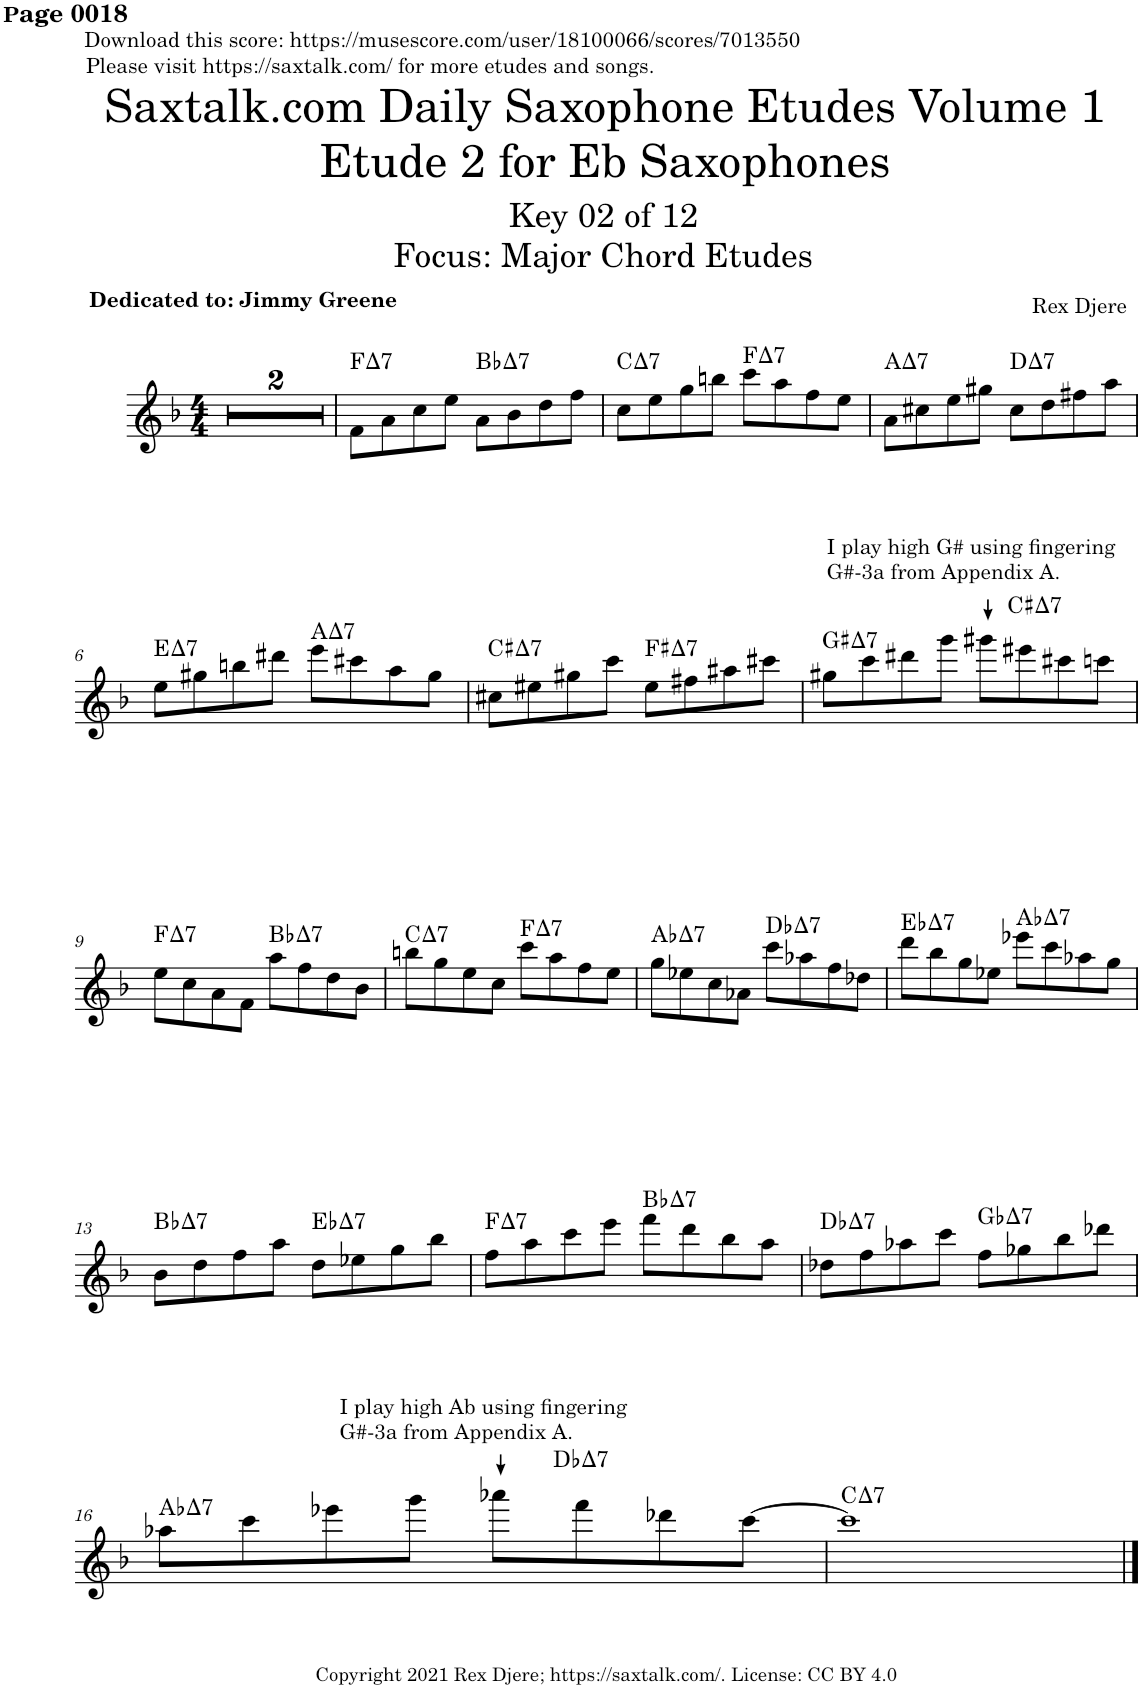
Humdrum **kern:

**kern	**harte
*part1	*part1
*staff1	*
*I"Alto Saxophone	*
*I'A. Sax.	*
*clefG2	*
*Trd5c9	*
*k[b-]	*
*M4/4	*
=1	=1
1r	.
=2	=2
1r	.
=3	=3
!	!LO:H:kt=7
8f\L	F:maj7
8a\	.
8cc\	.
8ee\J	.
!	!LO:H:kt=7
8a\L	Bb:maj7
8b-\	.
8dd\	.
8ff\J	.
=4	=4
!	!LO:H:kt=7
8cc\L	C:maj7
8ee\	.
8gg\	.
8bbn\J	.
!	!LO:H:kt=7
8ccc\L	F:maj7
8aa\	.
8ff\	.
8ee\J	.
=5	=5
!	!LO:H:kt=7
8a\L	A:maj7
8cc#X\	.
8ee\	.
8gg#X\J	.
!	!LO:H:kt=7
8cc#\L	D:maj7
8dd\	.
8ff#X\	.
8aa\J	.
!!LO:LB:g=z
=6	=6
!	!LO:H:kt=7
8ee\L	E:maj7
8gg#X\	.
8bbn\	.
8ddd#X\J	.
!	!LO:H:kt=7
8eee\L	A:maj7
8ccc#X\	.
8aa\	.
8gg#\J	.
=7	=7
!	!LO:H:kt=7
8cc#X\L	C#:maj7
8ee#X\	.
8gg#X\	.
8ccc\J	.
!	!LO:H:kt=7
8ee#\L	F#:maj7
8ff#X\	.
8aa#X\	.
8ccc#X\J	.
=8	=8
!	!LO:H:kt=7
8gg#X\L	G#:maj7
8ccc\	.
8ddd#X\	.
8ggg\J	.
!LO:TX:a:t=I play high G# using fingering	!
!LO:TX:a:t=G#-3a from Appendix A.	!LO:H:kt=7
8ggg#X\L	C#:maj7
8eee#X\	.
8ccc#X\	.
8cccn\J	.
!!LO:LB:g=z
=9	=9
!	!LO:H:kt=7
8ee\L	F:maj7
8cc\	.
8a\	.
8f\J	.
!	!LO:H:kt=7
8aa\L	Bb:maj7
8ff\	.
8dd\	.
8b-\J	.
=10	=10
!	!LO:H:kt=7
8bbn\L	C:maj7
8gg\	.
8ee\	.
8cc\J	.
!	!LO:H:kt=7
8ccc\L	F:maj7
8aa\	.
8ff\	.
8ee\J	.
=11	=11
!	!LO:H:kt=7
8gg\L	Ab:maj7
8ee-X\	.
8cc\	.
8a-X\J	.
!	!LO:H:kt=7
8ccc\L	Db:maj7
8aa-X\	.
8ff\	.
8dd-X\J	.
=12	=12
!	!LO:H:kt=7
8ddd\L	Eb:maj7
8bb-\	.
8gg\	.
8ee-X\J	.
!	!LO:H:kt=7
8eee-X\L	Ab:maj7
8ccc\	.
8aa-X\	.
8gg\J	.
!!LO:LB:g=z
=13	=13
!	!LO:H:kt=7
8b-\L	Bb:maj7
8dd\	.
8ff\	.
8aa\J	.
!	!LO:H:kt=7
8dd\L	Eb:maj7
8ee-X\	.
8gg\	.
8bb-\J	.
=14	=14
!	!LO:H:kt=7
8ff\L	F:maj7
8aa\	.
8ccc\	.
8eee\J	.
!	!LO:H:kt=7
8fff\L	Bb:maj7
8ddd\	.
8bb-\	.
8aa\J	.
=15	=15
!	!LO:H:kt=7
8dd-X\L	Db:maj7
8ff\	.
8aa-X\	.
8ccc\J	.
!	!LO:H:kt=7
8ff\L	Gb:maj7
8gg-X\	.
8bb-\	.
8ddd-X\J	.
!!LO:LB:g=z
=16	=16
!	!LO:H:kt=7
8aa-X\L	Ab:maj7
8ccc\	.
8eee-X\	.
8ggg\J	.
!LO:TX:a:t=I play high Ab using fingering	!
!LO:TX:a:t=G#-3a from Appendix A.	!LO:H:kt=7
8aaa-X\L	Db:maj7
8fff\	.
8ddd-X\	.
[8ccc\J	.
=	=
*-	*-
